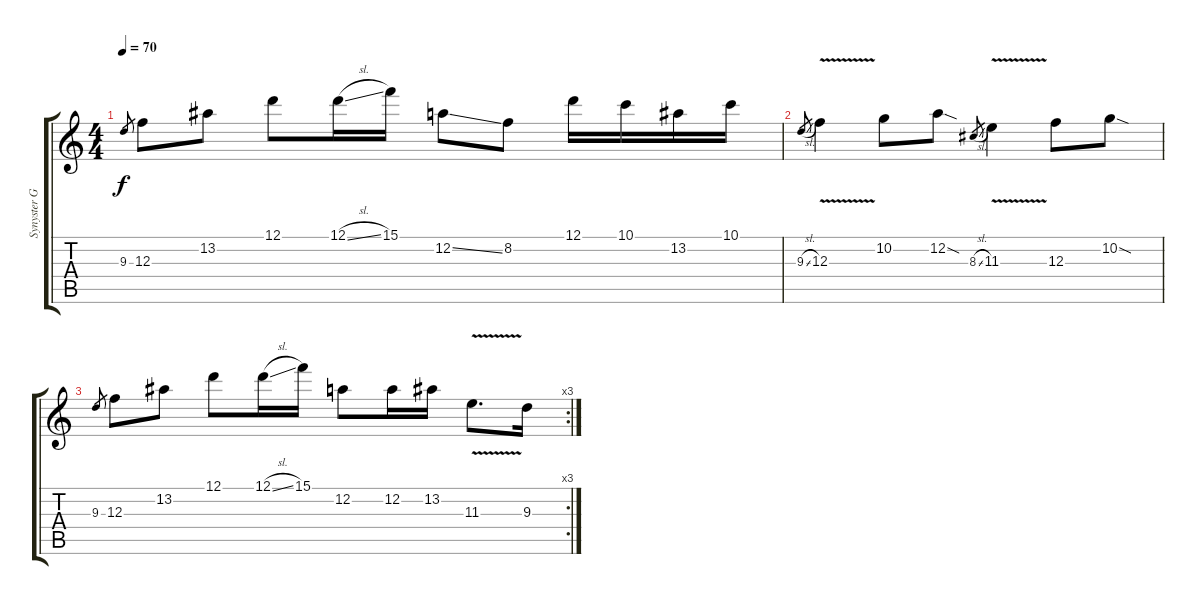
\track ("Synyster Gates | Gtr. 2 - 1step down" "Synyster G") {instrument distortionguitar}
\staff {score tabs}
\tuning (D4 A3 F3 C3 G2 D2) {hide}
\ts (4 4)
\tempo 70
\clef g2
\ks c
9.3.8{gr dy f} 12.3.8 13.2.8 12.1.8 12.1{sl}.16 15.1.16 12.2{ss}.8 8.2.8 12.1.16 10.1.16 13.2.16 10.1.16 |
9.3{sl}.8{gr} 12.3{v}.4 10.2.8 12.2{sod}.8 8.3{sl}.8{gr} 11.3{v}.4 12.3.8 10.2{sod}.8 |
\rc 3
9.3.8{gr} 12.3.8 13.2.8 12.1.8 12.1{sl}.16 15.1.16 12.2.8 12.2.16 13.2.16 11.3{v}.8{d} 9.3.16
